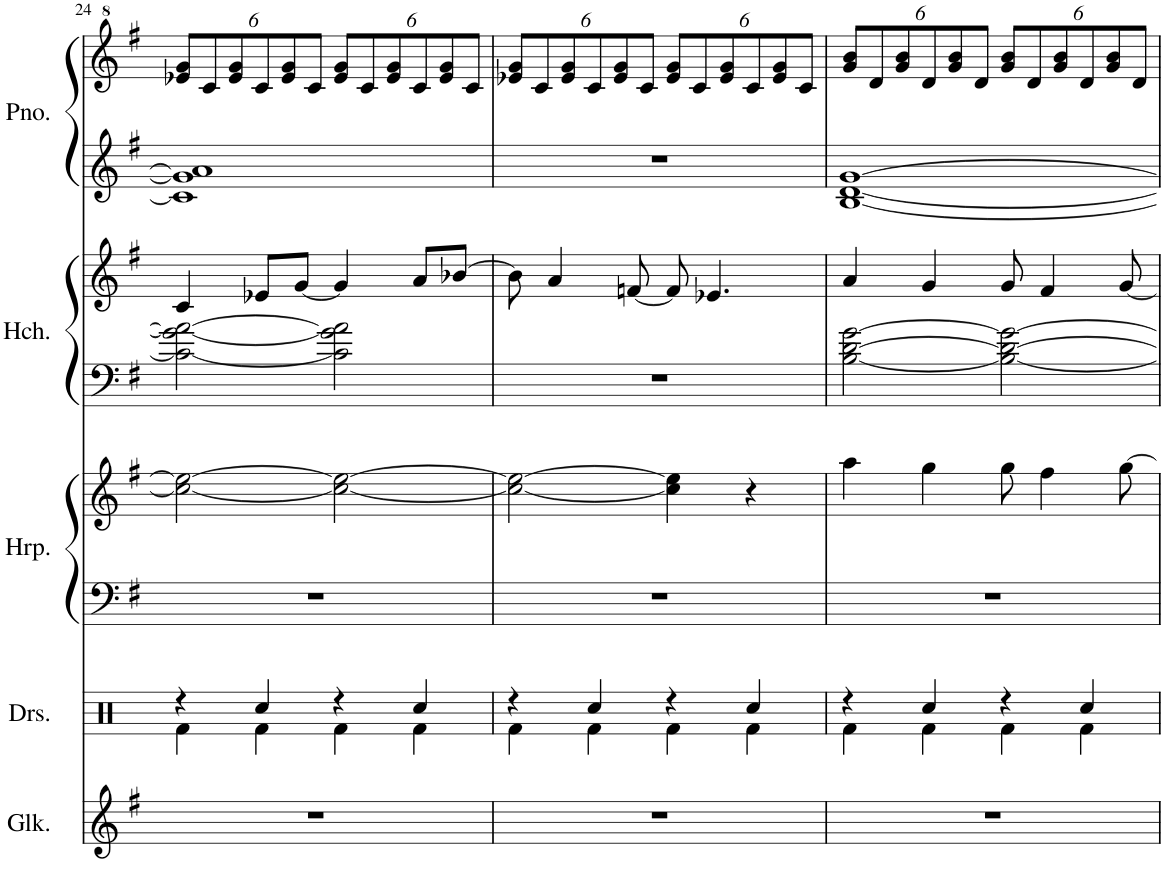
**kern	**kern	**kern	**kern	**kern	**kern	**kern	**kern
*part5	*part4	*part3	*part3	*part2	*part2	*part1	*part1
*staff8	*staff7	*staff6	*staff5	*staff4	*staff3	*staff2	*staff1
*I"Glockenspiel	*I"Drumset	*I"Harp	*	*I"Harpsichord	*	*I"Piano	*
*I'Glk.	*I'Drs.	*I'Hrp.	*	*I'Hch.	*	*I'Pno.	*
!!LO:PB:g=z
*clefG2	*clefX	*clefF4	*clefG2	*clefF4	*clefG2	*clefG2	*clefG^2
*Trd-14c-24	*	*	*	*	*	*	*
*k[f#]	*k[]	*k[f#]	*k[f#]	*k[f#]	*k[f#]	*k[f#]	*k[f#]
*M4/4	*M4/4	*M4/4	*M4/4	*M4/4	*M4/4	*M4/4	*M4/4
=24	=24	=24	=24	=24	=24	=24	=24
*	*^	*	*	*	*	*	*
*	*	*	*	*	*	*	*	*Xbrackettup
1r	4r	4Rf\	1r	2cc\_ 2ee-\_	2c\_ 2g\_ 2a\_	4c/	1c] 1g] 1a]	12ee-X/ 12gg/L
.	.	.	.	.	.	.	.	12cc/
.	.	.	.	.	.	.	.	12ee-/ 12gg/
.	4Rcc/	4Rf\	.	.	.	8e-X/L	.	12cc/
.	.	.	.	.	.	.	.	12ee-/ 12gg/
.	.	.	.	.	.	[8g/J	.	.
.	.	.	.	.	.	.	.	12cc/J
.	4r	4Rf\	.	2cc\_ 2ee-\_	2c\] 2g\] 2a\]	4g/]	.	12ee-/ 12gg/L
.	.	.	.	.	.	.	.	12cc/
.	.	.	.	.	.	.	.	12ee-/ 12gg/
.	4Rcc/	4Rf\	.	.	.	8a/L	.	12cc/
.	.	.	.	.	.	.	.	12ee-/ 12gg/
.	.	.	.	.	.	[8b-X/J	.	.
.	.	.	.	.	.	.	.	12cc/J
=25	=25	=25	=25	=25	=25	=25	=25	=25
1r	4r	4Rf\	1r	2cc\_ 2ee-\_	1r	8b-\]	1r	12ee-X/ 12gg/L
.	.	.	.	.	.	.	.	12cc/
.	.	.	.	.	.	4a/	.	.
.	.	.	.	.	.	.	.	12ee-/ 12gg/
.	4Rcc/	4Rf\	.	.	.	.	.	12cc/
.	.	.	.	.	.	.	.	12ee-/ 12gg/
.	.	.	.	.	.	[8fn/	.	.
.	.	.	.	.	.	.	.	12cc/J
.	4r	4Rf\	.	4cc\] 4ee-\]	.	8f/]	.	12ee-/ 12gg/L
.	.	.	.	.	.	.	.	12cc/
.	.	.	.	.	.	4.e-X/	.	.
.	.	.	.	.	.	.	.	12ee-/ 12gg/
.	4Rcc/	4Rf\	.	4r	.	.	.	12cc/
.	.	.	.	.	.	.	.	12ee-/ 12gg/
.	.	.	.	.	.	.	.	12cc/J
=26	=26	=26	=26	=26	=26	=26	=26	=26
1r	4r	4Rf\	1r	4aa\	[2B\ [2d\ [2g\	4a/	[1B [1d [1g	12gg/ 12bb/L
.	.	.	.	.	.	.	.	12dd/
.	.	.	.	.	.	.	.	12gg/ 12bb/
.	4Rcc/	4Rf\	.	4gg\	.	4g/	.	12dd/
.	.	.	.	.	.	.	.	12gg/ 12bb/
.	.	.	.	.	.	.	.	12dd/J
.	4r	4Rf\	.	8gg\	2B\_ 2d\_ 2g\_	8g/	.	12gg/ 12bb/L
.	.	.	.	.	.	.	.	12dd/
.	.	.	.	4ff#\	.	4f#/	.	.
.	.	.	.	.	.	.	.	12gg/ 12bb/
.	4Rcc/	4Rf\	.	.	.	.	.	12dd/
.	.	.	.	.	.	.	.	12gg/ 12bb/
.	.	.	.	[8gg\	.	[8g/	.	.
.	.	.	.	.	.	.	.	12dd/J
*	*v	*v	*	*	*	*	*	*
=	=	=	=	=	=	=	=
*-	*-	*-	*-	*-	*-	*-	*-
